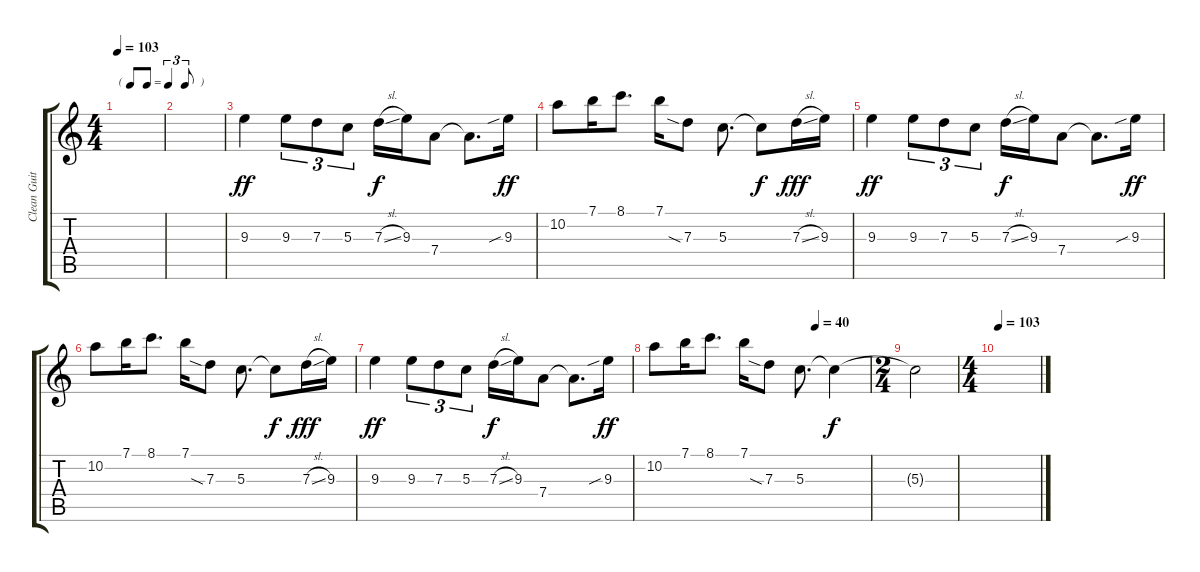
\track ("Clean Guitar" "Clean Guit") {instrument electricguitarjazz}
\staff {score tabs}
\tuning (E4 B3 G3 D3 A2 E2) {hide}
\ts (4 4)
\tf triplet8th
\tempo 103
\clef g2
\ks c
|
|
9.3.4{dy ff} 9.3.8{tu (3 2)} 7.3.8{tu (3 2)} 5.3.8{tu (3 2)} 7.3{sl}.16{dy f} 9.3.16 7.4.8 7.4{t}.8{d} 9.3{sib}.16{dy ff} |
10.2.8 7.1.16 8.1.8{d} 7.1.16 7.3{sia}.8 5.3.8{d} 5.3{t}.8{dy f} 7.3{sl}.16{dy fff} 9.3.16 |
9.3.4{dy ff} 9.3.8{tu (3 2)} 7.3.8{tu (3 2)} 5.3.8{tu (3 2)} 7.3{sl}.16{dy f} 9.3.16 7.4.8 7.4{t}.8{d} 9.3{sib}.16{dy ff} |
10.2.8 7.1.16 8.1.8{d} 7.1.16 7.3{sia}.8 5.3.8{d} 5.3{t}.8{dy f} 7.3{sl}.16{dy fff} 9.3.16 |
9.3.4{dy ff} 9.3.8{tu (3 2)} 7.3.8{tu (3 2)} 5.3.8{tu (3 2)} 7.3{sl}.16{dy f} 9.3.16 7.4.8 7.4{t}.8{d} 9.3{sib}.16{dy ff} |
\tempo (40 0.75)
10.2.8 7.1.16 8.1.8{d} 7.1.16 7.3{sia}.8 5.3.8{d} 5.3{t}.4{dy f} |
\ts (2 4)
5.3{t}.2 |
\ts (4 4)
\tempo 103
